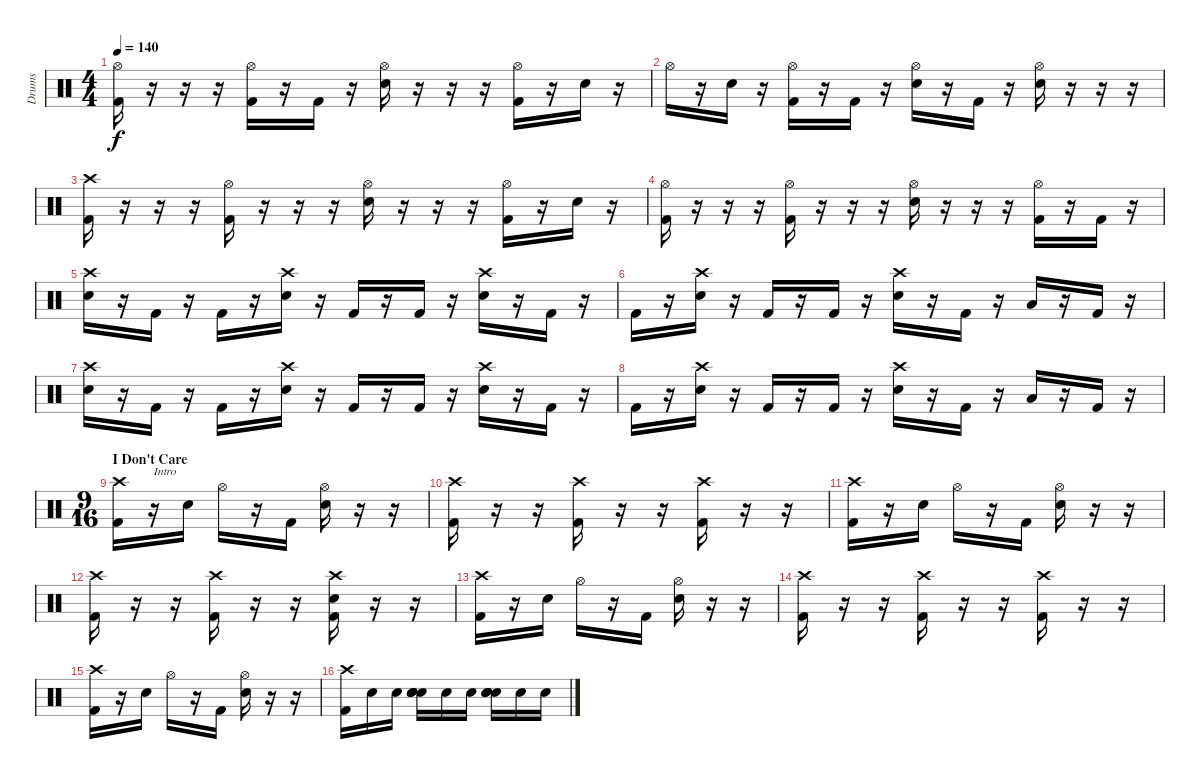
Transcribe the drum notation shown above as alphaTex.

\track ("Drums" "Drums") {instrument percussion}
\staff {score}
\articulation defaults
\ts (4 4)
\tempo 140
\clef neutral
\ks c
("Hi-Hat (open)" "Kick (hit) 2").16{dy f} r.16 r.16 r.16 ("Hi-Hat (open)" "Kick (hit) 2").16 r.16 "Kick (hit) 2".16 r.16 ("Hi-Hat (open)" "Snare (hit) 2").16 r.16 r.16 r.16 ("Hi-Hat (open)" "Kick (hit) 2").16 r.16 "Snare (hit) 2".16 r.16 |
"Hi-Hat (open)".16 r.16 "Snare (hit) 2".16 r.16 ("Hi-Hat (open)" "Kick (hit) 2").16 r.16 "Kick (hit) 2".16 r.16 ("Hi-Hat (open)" "Snare (hit) 2").16 r.16 "Kick (hit) 2".16 r.16 ("Hi-Hat (open)" "Snare (hit) 2").16 r.16 r.16 r.16 |
("Crash high (hit)" "Kick (hit) 2").16 r.16 r.16 r.16 ("Hi-Hat (open)" "Kick (hit) 2").16 r.16 r.16 r.16 ("Hi-Hat (open)" "Snare (hit) 2").16 r.16 r.16 r.16 ("Hi-Hat (open)" "Kick (hit) 2").16 r.16 "Snare (hit) 2".16 r.16 |
("Hi-Hat (open)" "Kick (hit) 2").16 r.16 r.16 r.16 ("Hi-Hat (open)" "Kick (hit) 2").16 r.16 r.16 r.16 ("Hi-Hat (open)" "Snare (hit) 2").16 r.16 r.16 r.16 ("Hi-Hat (open)" "Kick (hit) 2").16 r.16 "Kick (hit) 2".16 r.16 |
("Crash high (hit)" "Snare (hit) 2").16 r.16 "Kick (hit) 2".16 r.16 "Kick (hit) 2".16 r.16 ("Crash high (hit)" "Snare (hit) 2").16 r.16 "Kick (hit) 2".16 r.16 "Kick (hit) 2".16 r.16 ("Crash high (hit)" "Snare (hit) 2").16 r.16 "Kick (hit) 2".16 r.16 |
"Kick (hit) 2".16 r.16 ("Crash high (hit)" "Snare (hit) 2").16 r.16 "Kick (hit) 2".16 r.16 "Kick (hit) 2".16 r.16 ("Crash high (hit)" "Snare (hit) 2").16 r.16 "Kick (hit) 2".16 r.16 "Low Floor Tom (hit)".16 r.16 "Kick (hit) 2".16 r.16 |
("Crash high (hit)" "Snare (hit) 2").16 r.16 "Kick (hit) 2".16 r.16 "Kick (hit) 2".16 r.16 ("Crash high (hit)" "Snare (hit) 2").16 r.16 "Kick (hit) 2".16 r.16 "Kick (hit) 2".16 r.16 ("Crash high (hit)" "Snare (hit) 2").16 r.16 "Kick (hit) 2".16 r.16 |
"Kick (hit) 2".16 r.16 ("Crash high (hit)" "Snare (hit) 2").16 r.16 "Kick (hit) 2".16 r.16 "Kick (hit) 2".16 r.16 ("Crash high (hit)" "Snare (hit) 2").16 r.16 "Kick (hit) 2".16 r.16 "Low Floor Tom (hit)".16 r.16 "Kick (hit) 2".16 r.16 |
\ts (9 16)
\section ("" "I Don't Care")
("Crash high (hit)" "Kick (hit) 2").16 r.16{txt "Intro"} "Snare (hit) 2".16 "Hi-Hat (open)".16 r.16 "Kick (hit) 2".16 ("Hi-Hat (open)" "Snare (hit) 2").16 r.16 r.16 |
("Crash high (hit)" "Kick (hit) 2").16 r.16 r.16 ("Crash high (hit)" "Kick (hit) 2").16 r.16 r.16 ("Crash high (hit)" "Kick (hit) 2").16 r.16 r.16 |
("Crash high (hit)" "Kick (hit) 2").16 r.16 "Snare (hit) 2".16 "Hi-Hat (open)".16 r.16 "Kick (hit) 2".16 ("Hi-Hat (open)" "Snare (hit) 2").16 r.16 r.16 |
("Crash high (hit)" "Kick (hit) 2").16 r.16 r.16 ("Crash high (hit)" "Kick (hit) 2").16 r.16 r.16 ("Crash high (hit)" "Snare (hit) 2" "Kick (hit) 2").16 r.16 r.16 |
("Crash high (hit)" "Kick (hit) 2").16 r.16 "Snare (hit) 2".16 "Hi-Hat (open)".16 r.16 "Kick (hit) 2".16 ("Hi-Hat (open)" "Snare (hit) 2").16 r.16 r.16 |
("Crash high (hit)" "Kick (hit) 2").16 r.16 r.16 ("Crash high (hit)" "Kick (hit) 2").16 r.16 r.16 ("Crash high (hit)" "Kick (hit) 2").16 r.16 r.16 |
("Crash high (hit)" "Kick (hit) 2").16 r.16 "Snare (hit) 2".16 "Hi-Hat (open)".16 r.16 "Kick (hit) 2".16 ("Hi-Hat (open)" "Snare (hit) 2").16 r.16 r.16 |
("Crash high (hit)" "Kick (hit) 2").16 "Snare (hit) 2".16 "Snare (hit) 2".16 ("Snare (hit) 2" "Snare (hit) 2" "Snare (hit) 2" "Snare (hit) 2").16 "Snare (hit) 2".16 "Snare (hit) 2".16 ("Snare (hit) 2" "Snare (hit) 2" "Snare (hit) 2" "Snare (hit) 2").16 "Snare (hit) 2".16 "Snare (hit) 2".16
